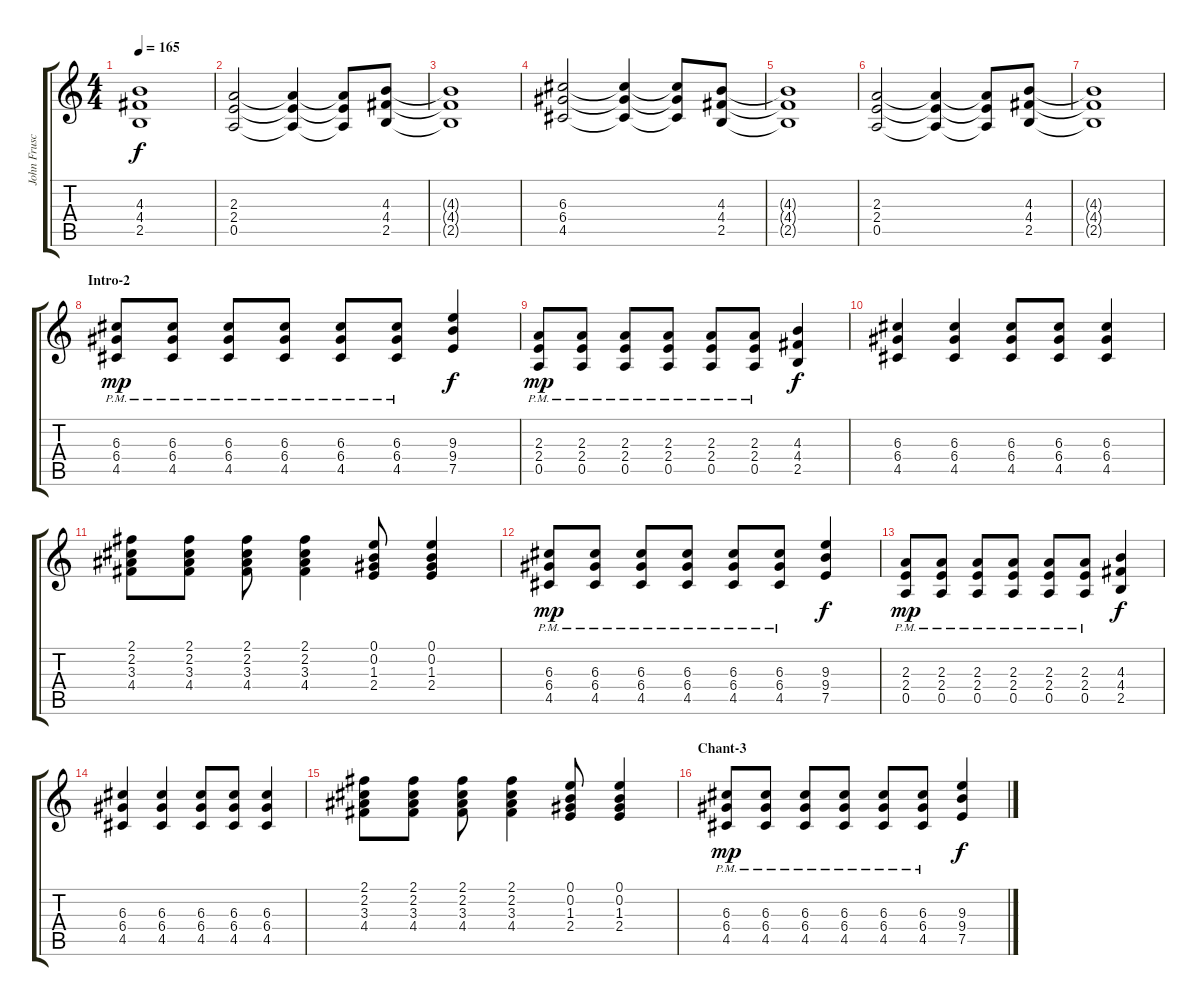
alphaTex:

\track ("John Frusciante-2" "John Frusc") {instrument distortionguitar}
\staff {score tabs}
\tuning (E4 B3 G3 D3 A2 E2) {hide}
\ts (4 4)
\tempo 165
\clef g2
\ks c
(4.3{t} 4.4{t} 2.5{t}).1{dy f} |
(2.3 2.4 0.5).2 (2.3{t} 2.4{t} 0.5{t}).4 (2.3{t} 2.4{t} 0.5{t}).8 (4.3 4.4 2.5).8 |
(4.3{t} 4.4{t} 2.5{t}).1 |
(6.3 6.4 4.5).2 (6.3{t} 6.4{t} 4.5{t}).4 (6.3{t} 6.4{t} 4.5{t}).8 (4.3 4.4 2.5).8 |
(4.3{t} 4.4{t} 2.5{t}).1 |
(2.3 2.4 0.5).2 (2.3{t} 2.4{t} 0.5{t}).4 (2.3{t} 2.4{t} 0.5{t}).8 (4.3 4.4 2.5).8 |
(4.3{t} 4.4{t} 2.5{t}).1 |
\section ("" "Intro-2")
(6.3 6.4 4.5{pm}).8{dy mp} (6.3 6.4 4.5{pm}).8 (6.3 6.4 4.5{pm}).8 (6.3 6.4 4.5{pm}).8 (6.3 6.4 4.5{pm}).8 (6.3 6.4 4.5{pm}).8 (9.3 9.4 7.5).4{dy f} |
(2.3 2.4 0.5{pm}).8{dy mp} (2.3 2.4 0.5{pm}).8 (2.3 2.4 0.5{pm}).8 (2.3 2.4 0.5{pm}).8 (2.3 2.4 0.5{pm}).8 (2.3 2.4 0.5{pm}).8 (4.3 4.4 2.5).4{dy f} |
(6.3 6.4 4.5).4 (6.3 6.4 4.5).4 (6.3 6.4 4.5).8 (6.3 6.4 4.5).8 (6.3 6.4 4.5).4 |
(2.1 2.2 3.3 4.4).8 (2.1 2.2 3.3 4.4).8 (2.1 2.2 3.3 4.4).8 (2.1 2.2 3.3 4.4).4 (0.1 0.2 1.3 2.4).8 (0.1 0.2 1.3 2.4).4 |
(6.3 6.4 4.5{pm}).8{dy mp} (6.3 6.4 4.5{pm}).8 (6.3 6.4 4.5{pm}).8 (6.3 6.4 4.5{pm}).8 (6.3 6.4 4.5{pm}).8 (6.3 6.4 4.5{pm}).8 (9.3 9.4 7.5).4{dy f} |
(2.3 2.4 0.5{pm}).8{dy mp} (2.3 2.4 0.5{pm}).8 (2.3 2.4 0.5{pm}).8 (2.3 2.4 0.5{pm}).8 (2.3 2.4 0.5{pm}).8 (2.3 2.4 0.5{pm}).8 (4.3 4.4 2.5).4{dy f} |
(6.3 6.4 4.5).4 (6.3 6.4 4.5).4 (6.3 6.4 4.5).8 (6.3 6.4 4.5).8 (6.3 6.4 4.5).4 |
(2.1 2.2 3.3 4.4).8 (2.1 2.2 3.3 4.4).8 (2.1 2.2 3.3 4.4).8 (2.1 2.2 3.3 4.4).4 (0.1 0.2 1.3 2.4).8 (0.1 0.2 1.3 2.4).4 |
\section ("" "Chant-3")
(6.3 6.4 4.5{pm}).8{dy mp} (6.3 6.4 4.5{pm}).8 (6.3 6.4 4.5{pm}).8 (6.3 6.4 4.5{pm}).8 (6.3 6.4 4.5{pm}).8 (6.3 6.4 4.5{pm}).8 (9.3 9.4 7.5).4{dy f}
